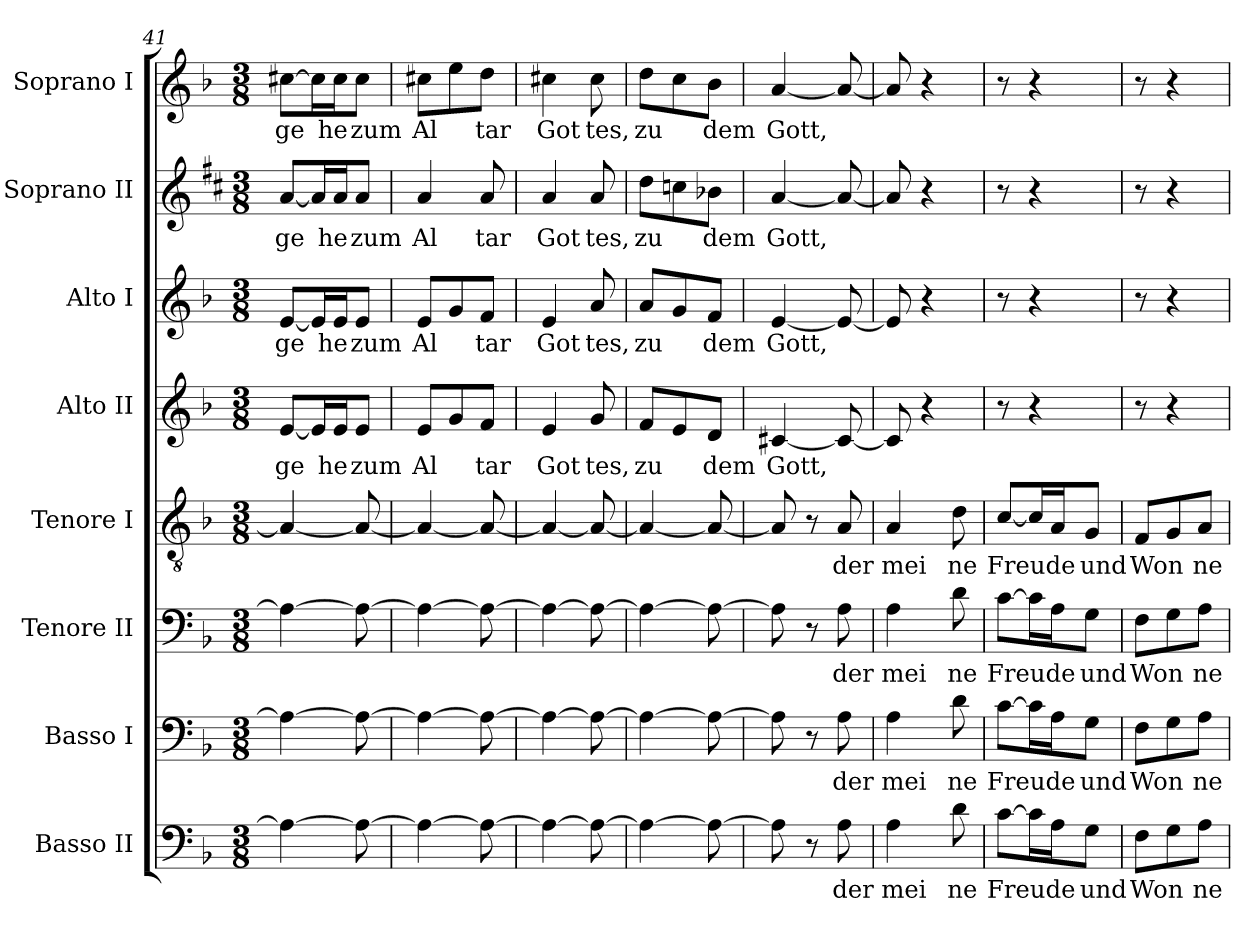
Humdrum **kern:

**kern	**text	**kern	**text	**kern	**text	**kern	**text	**kern	**text	**kern	**text	**kern	**text	**kern	**text
*part8	*part8	*part7	*part7	*part6	*part6	*part5	*part5	*part4	*part4	*part3	*part3	*part2	*part2	*part1	*part1
*staff8	*staff8	*staff7	*staff7	*staff6	*staff6	*staff5	*staff5	*staff4	*staff4	*staff3	*staff3	*staff2	*staff2	*staff1	*staff1
*I"Basso II	*	*I"Basso I	*	*I"Tenore II	*	*I"Tenore I	*	*I"Alto II	*	*I"Alto I	*	*I"Soprano II	*	*I"Soprano I	*
*I'B	*	*I'B	*	*I'T	*	*I'T	*	*I'A	*	*I'A	*	*I'S	*	*I'S	*
*clefF4	*	*clefF4	*	*clefF4	*	*clefGv2	*	*clefG2	*	*clefG2	*	*clefG2	*	*clefG2	*
*k[b-]	*	*k[b-]	*	*k[b-]	*	*k[b-]	*	*k[b-]	*	*k[b-]	*	*k[f#c#]	*	*k[b-]	*
*F:	*	*F:	*	*F:	*	*F:	*	*F:	*	*F:	*	*D:	*	*F:	*
*M3/8	*	*M3/8	*	*M3/8	*	*M3/8	*	*M3/8	*	*M3/8	*	*M3/8	*	*M3/8	*
=41	=41	=41	=41	=41	=41	=41	=41	=41	=41	=41	=41	=41	=41	=41	=41
4A\_	.	4A\_	.	4A\_	.	4A/_	.	[8e/L	ge	[8e/L	ge	[8a/L	ge	[8cc#X\L	ge
.	.	.	.	.	.	.	.	16e/L]	.	16e/L]	.	16a/L]	.	16cc#\L]	.
.	.	.	.	.	.	.	.	16e/J	he	16e/J	he	16a/J	he	16cc#\J	he
8A\_	.	8A\_	.	8A\_	.	8A/_	.	8e/J	zum	8e/J	zum	8a/J	zum	8cc#\J	zum
=42	=42	=42	=42	=42	=42	=42	=42	=42	=42	=42	=42	=42	=42	=42	=42
4A\_	.	4A\_	.	4A\_	.	4A/_	.	8e/L	Al	8e/L	Al	4a/	Al	8cc#X\L	Al
.	.	.	.	.	.	.	.	8g/	.	8g/	.	.	.	8ee\	.
8A\_	.	8A\_	.	8A\_	.	8A/_	.	8f/J	tar	8f/J	tar	8a/	tar	8dd\J	tar
=43	=43	=43	=43	=43	=43	=43	=43	=43	=43	=43	=43	=43	=43	=43	=43
4A\_	.	4A\_	.	4A\_	.	4A/_	.	4e/	Got	4e/	Got	4a/	Got	4cc#X\	Got
8A\_	.	8A\_	.	8A\_	.	8A/_	.	8g/	tes,	8a/	tes,	8a/	tes,	8cc#\	tes,
!!LO:PB:g=z
=44	=44	=44	=44	=44	=44	=44	=44	=44	=44	=44	=44	=44	=44	=44	=44
4A\_	.	4A\_	.	4A\_	.	4A/_	.	8f/L	zu	8a/L	zu	8dd\L	zu	8dd\L	zu
.	.	.	.	.	.	.	.	8e/	.	8g/	.	8ccn\	.	8cc\	.
8A\_	.	8A\_	.	8A\_	.	8A/_	.	8d/J	dem	8f/J	dem	8b-X\J	dem	8b-\J	dem
=45	=45	=45	=45	=45	=45	=45	=45	=45	=45	=45	=45	=45	=45	=45	=45
8A\]	.	8A\]	.	8A\]	.	8A/]	.	[4c#X/	Gott,	[4e/	Gott,	[4a/	Gott,	[4a/	Gott,
8r	.	8r	.	8r	.	8r	.	.	.	.	.	.	.	.	.
8A\	der	8A\	der	8A\	der	8A/	der	8c#/_	.	8e/_	.	8a/_	.	8a/_	.
=46	=46	=46	=46	=46	=46	=46	=46	=46	=46	=46	=46	=46	=46	=46	=46
4A\	mei	4A\	mei	4A\	mei	4A/	mei	8c#/]	.	8e/]	.	8a/]	.	8a/]	.
.	.	.	.	.	.	.	.	4r	.	4r	.	4r	.	4r	.
8d\	ne	8d\	ne	8d\	ne	8d\	ne	.	.	.	.	.	.	.	.
=47	=47	=47	=47	=47	=47	=47	=47	=47	=47	=47	=47	=47	=47	=47	=47
[8c\L	Freu	[8c\L	Freu	[8c\L	Freu	[8c/L	Freu	8r	.	8r	.	8r	.	8r	.
16c\L]	.	16c\L]	.	16c\L]	.	16c/L]	.	4r	.	4r	.	4r	.	4r	.
16A\J	de	16A\J	de	16A\J	de	16A/J	de	.	.	.	.	.	.	.	.
8G\J	und	8G\J	und	8G\J	und	8G/J	und	.	.	.	.	.	.	.	.
=48	=48	=48	=48	=48	=48	=48	=48	=48	=48	=48	=48	=48	=48	=48	=48
8F\L	Won	8F\L	Won	8F\L	Won	8F/L	Won	8r	.	8r	.	8r	.	8r	.
8G\	.	8G\	.	8G\	.	8G/	.	4r	.	4r	.	4r	.	4r	.
8A\J	ne	8A\J	ne	8A\J	ne	8A/J	ne	.	.	.	.	.	.	.	.
=	=	=	=	=	=	=	=	=	=	=	=	=	=	=	=
*-	*-	*-	*-	*-	*-	*-	*-	*-	*-	*-	*-	*-	*-	*-	*-
